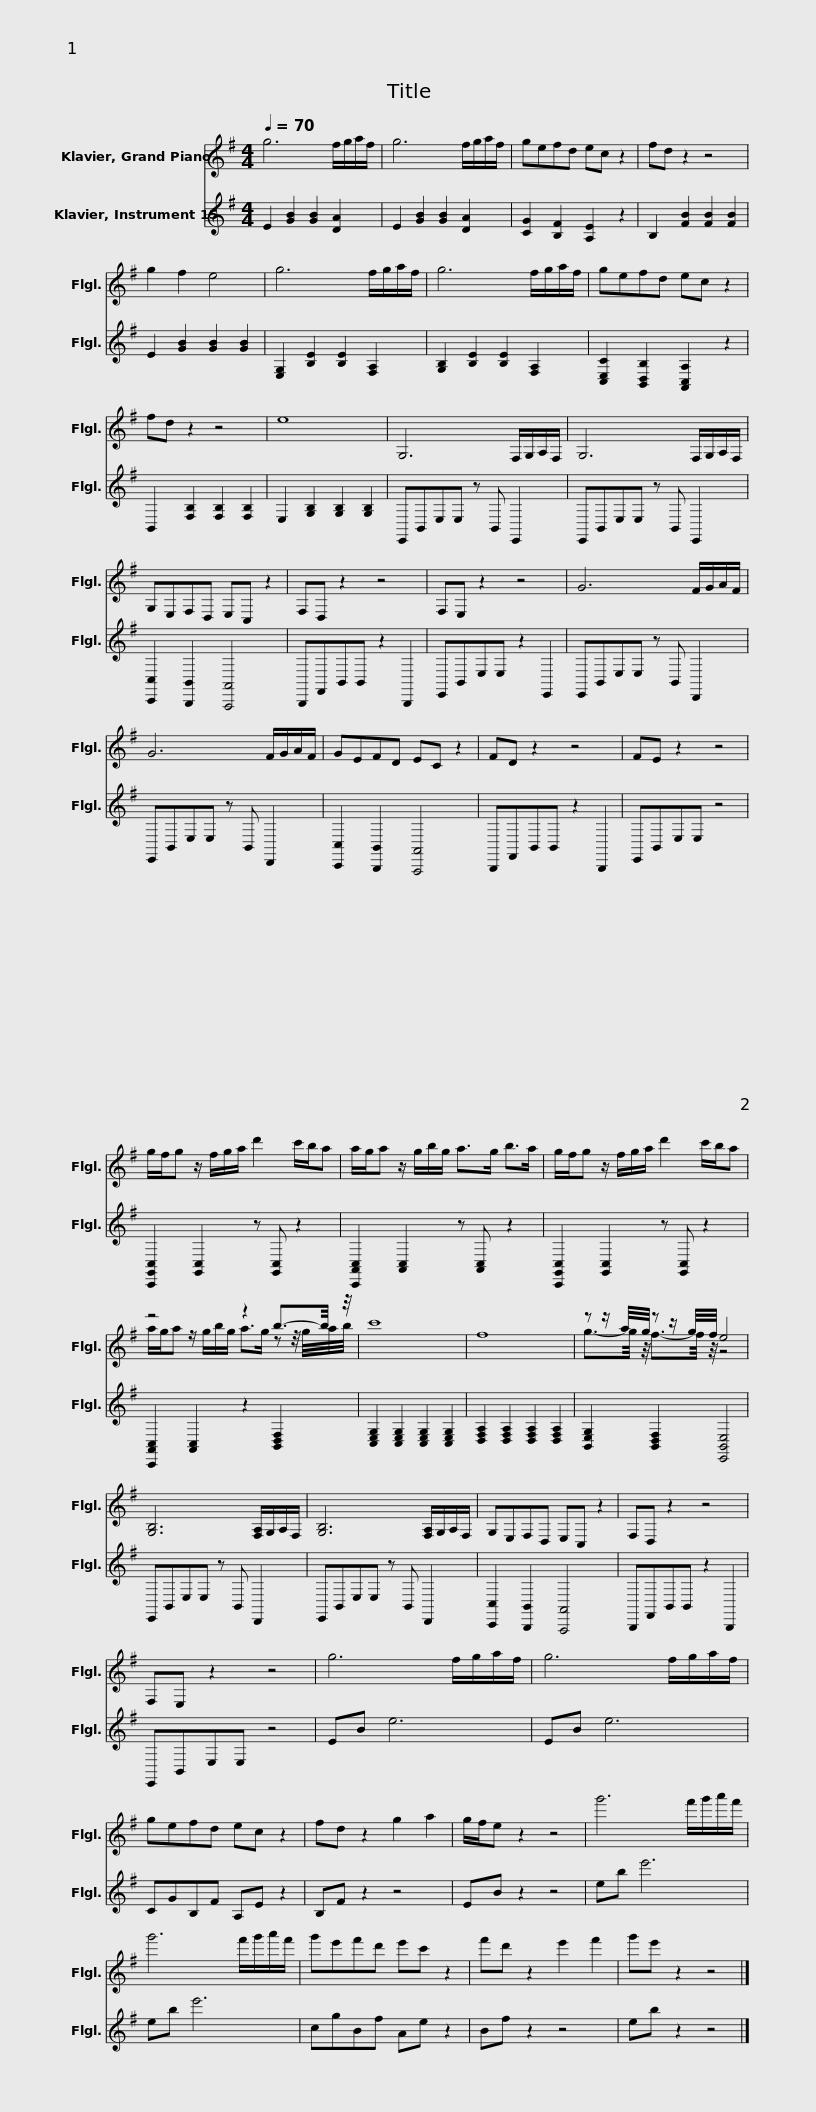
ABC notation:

X:1
%%score ( 1 2 ) 3
L:1/8
Q:1/4=70
M:4/4
I:linebreak $
K:G
V:1 treble
V:2 treble
V:3 treble
V:1
 g6 f/g/a/f/ | g6 f/g/a/f/ | gefd ec z2 | fd z2 z4 | g2 f2 e4 |$ %5
 g6 f/g/a/f/ | g6 f/g/a/f/ | gefd ec z2 | fd z2 z4 | e8 |$ %10
 G,6 F,/G,/A,/F,/ | G,6 F,/G,/A,/F,/ | G,E,F,D, E,C, z2 | F,D, z2 z4 | F,E, z2 z4 |$ %15
 G6 F/G/A/F/ | G6 F/G/A/F/ | GEFD EC z2 | FD z2 z4 | FE z2 z4 |$ %20
 g/f/g z/ f/g/a/ d'2 c'/b/a | a/g/a z/ g/b/g/ a>g b>a | g/f/g z/ f/g/a/ d'2 c'/b/a |$ z4 z2 b3/2-b/4 z/4 | c'8 | %25
 f8 | z z/ a/4g/4 z z/ g/4f/4 e4 |$ [G,B,]6 [F,A,]/G,/A,/F,/ | [G,B,]6 [F,A,]/G,/A,/F,/ | G,E,F,D, E,C, z2 | %30
 F,D, z2 z4 | F,E, z2 z4 |$ g6 f/g/a/f/ | g6 f/g/a/f/ | gefd ec z2 | %35
 fd z2 g2 a2 | g/f/e z2 z4 | g'6 f'/g'/a'/f'/ |$ g'6 f'/g'/a'/f'/ | g'e'f'd' e'c' z2 | %40
 f'd' z2 e'2 f'2 | g'e' z2 z4 |] %42
V:2
 x8 | x8 | x8 | x8 | x8 |$ %5
 x8 | x8 | x8 | x8 | x8 |$ %10
 x8 | x8 | x8 | x8 | x8 |$ %15
 x8 | x8 | x8 | x8 | x8 |$ %20
 x8 | x8 | x8 |$ a/g/a z/ g/b/g/ a>g z z/4 g/4a/4b/4 | x8 | %25
 x8 | g3/2-g/4 z/4 f3/2-f/4 z/4 z4 |$ x8 | x8 | x8 | %30
 x8 | x8 |$ x8 | x8 | x8 | %35
 x8 | x8 | x8 |$ x8 | x8 | %40
 x8 | x8 |] %42
V:3
 E2 [GB]2 [GB]2 [DA]2 | E2 [GB]2 [GB]2 [DA]2 | [CG]2 [B,F]2 [A,E]2 z2 | B,2 [FB]2 [FB]2 [FB]2 | E2 [GB]2 [GB]2 [GB]2 |$ %5
 [E,G,]2 [B,E]2 [B,E]2 [F,A,]2 | [G,B,]2 [B,E]2 [B,E]2 [F,A,]2 | [C,E,C]2 [B,,D,B,]2 [A,,C,A,]2 z2 | B,,2 [F,B,]2 [F,B,]2 [F,B,]2 | E,2 [G,B,]2 [G,B,]2 [G,B,]2 |$ %10
 E,,B,,E,E, z B,, E,,2 | E,,B,,E,E, z B,, E,,2 | [C,,C,]2 [B,,,B,,]2 [A,,,A,,]4 | B,,,F,,B,,B,, z2 B,,,2 | E,,B,,E,E, z2 E,,2 |$ %15
 E,,B,,E,E, z B,, D,,2 | E,,B,,E,E, z B,, D,,2 | [C,,C,]2 [B,,,B,,]2 [A,,,A,,]4 | B,,,F,,B,,B,, z2 B,,,2 | E,,B,,E,E, z4 |$ %20
 [C,,G,,C,]2 [G,,C,]2 z [G,,C,] z2 | [C,,A,,C,]2 [A,,C,]2 z [A,,C,] z2 | [C,,G,,C,]2 [G,,C,]2 z [G,,C,] z2 |$ [C,,A,,C,]2 [A,,C,]2 z2 [B,,D,F,]2 | [C,E,G,]2 [C,E,G,]2 [C,E,G,]2 [C,E,G,]2 | %25
 [D,F,A,]2 [D,F,A,]2 [D,F,A,]2 [D,F,A,]2 | [B,,E,G,]2 [B,,D,F,]2 [E,,B,,E,]4 |$ E,,B,,E,E, z B,, D,,2 | E,,B,,E,E, z B,, D,,2 | [C,,C,]2 [B,,,B,,]2 [A,,,A,,]4 | %30
 B,,,F,,B,,B,, z2 B,,,2 | E,,B,,E,E, z4 |$ EB e6 | EB e6 | CGB,F A,E z2 | %35
 B,F z2 z4 | EB z2 z4 | eb e'6 |$ eb e'6 | cgBf Ae z2 | %40
 Bf z2 z4 | eb z2 z4 |] %42
